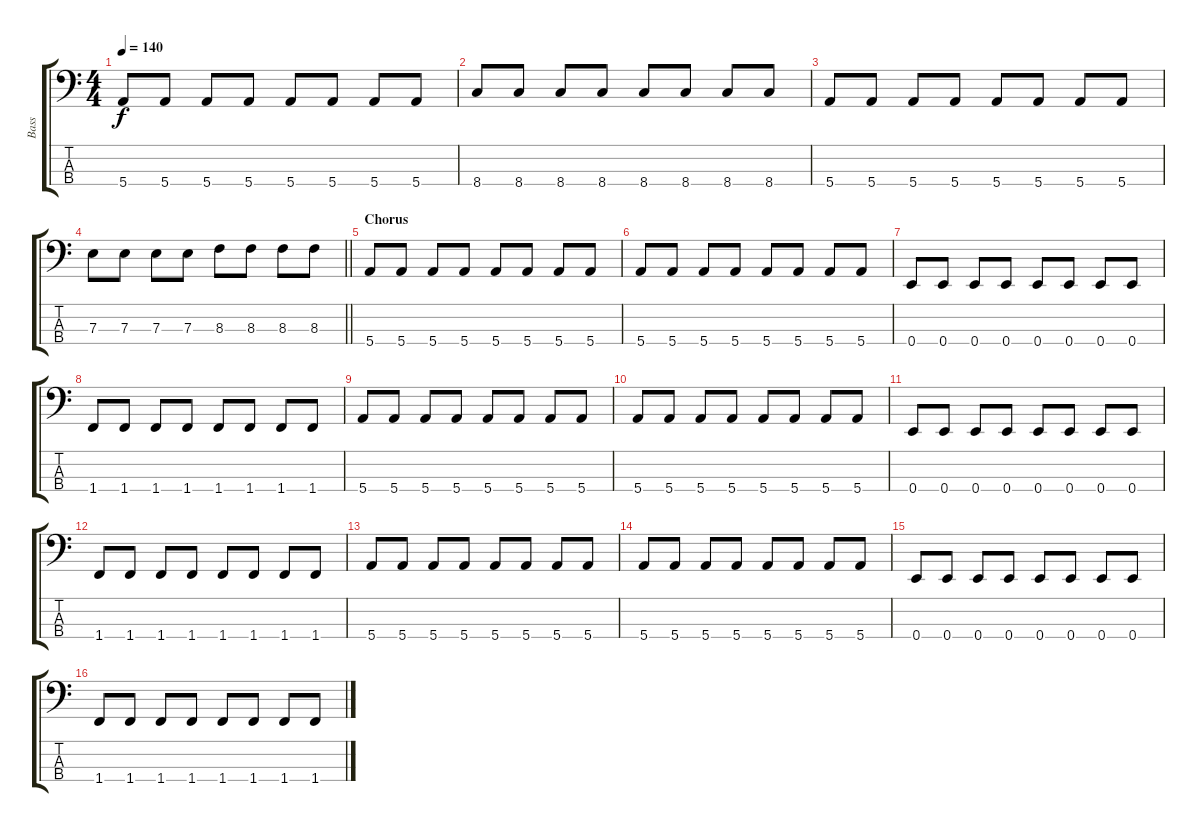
\track ("Bass" "Bass") {instrument electricbassfinger}
\staff {score tabs}
\tuning (G2 D2 A1 E1) {hide}
\ts (4 4)
\tempo 140
\clef f4
\ks c
5.4.8{dy f} 5.4.8 5.4.8 5.4.8 5.4.8 5.4.8 5.4.8 5.4.8 |
8.4.8 8.4.8 8.4.8 8.4.8 8.4.8 8.4.8 8.4.8 8.4.8 |
5.4.8 5.4.8 5.4.8 5.4.8 5.4.8 5.4.8 5.4.8 5.4.8 |
\barLineRight lightlight
7.3.8 7.3.8 7.3.8 7.3.8 8.3.8 8.3.8 8.3.8 8.3.8 |
\section ("" "Chorus")
5.4.8 5.4.8 5.4.8 5.4.8 5.4.8 5.4.8 5.4.8 5.4.8 |
5.4.8 5.4.8 5.4.8 5.4.8 5.4.8 5.4.8 5.4.8 5.4.8 |
0.4.8 0.4.8 0.4.8 0.4.8 0.4.8 0.4.8 0.4.8 0.4.8 |
1.4.8 1.4.8 1.4.8 1.4.8 1.4.8 1.4.8 1.4.8 1.4.8 |
5.4.8 5.4.8 5.4.8 5.4.8 5.4.8 5.4.8 5.4.8 5.4.8 |
5.4.8 5.4.8 5.4.8 5.4.8 5.4.8 5.4.8 5.4.8 5.4.8 |
0.4.8 0.4.8 0.4.8 0.4.8 0.4.8 0.4.8 0.4.8 0.4.8 |
1.4.8 1.4.8 1.4.8 1.4.8 1.4.8 1.4.8 1.4.8 1.4.8 |
5.4.8 5.4.8 5.4.8 5.4.8 5.4.8 5.4.8 5.4.8 5.4.8 |
5.4.8 5.4.8 5.4.8 5.4.8 5.4.8 5.4.8 5.4.8 5.4.8 |
0.4.8 0.4.8 0.4.8 0.4.8 0.4.8 0.4.8 0.4.8 0.4.8 |
1.4.8 1.4.8 1.4.8 1.4.8 1.4.8 1.4.8 1.4.8 1.4.8
